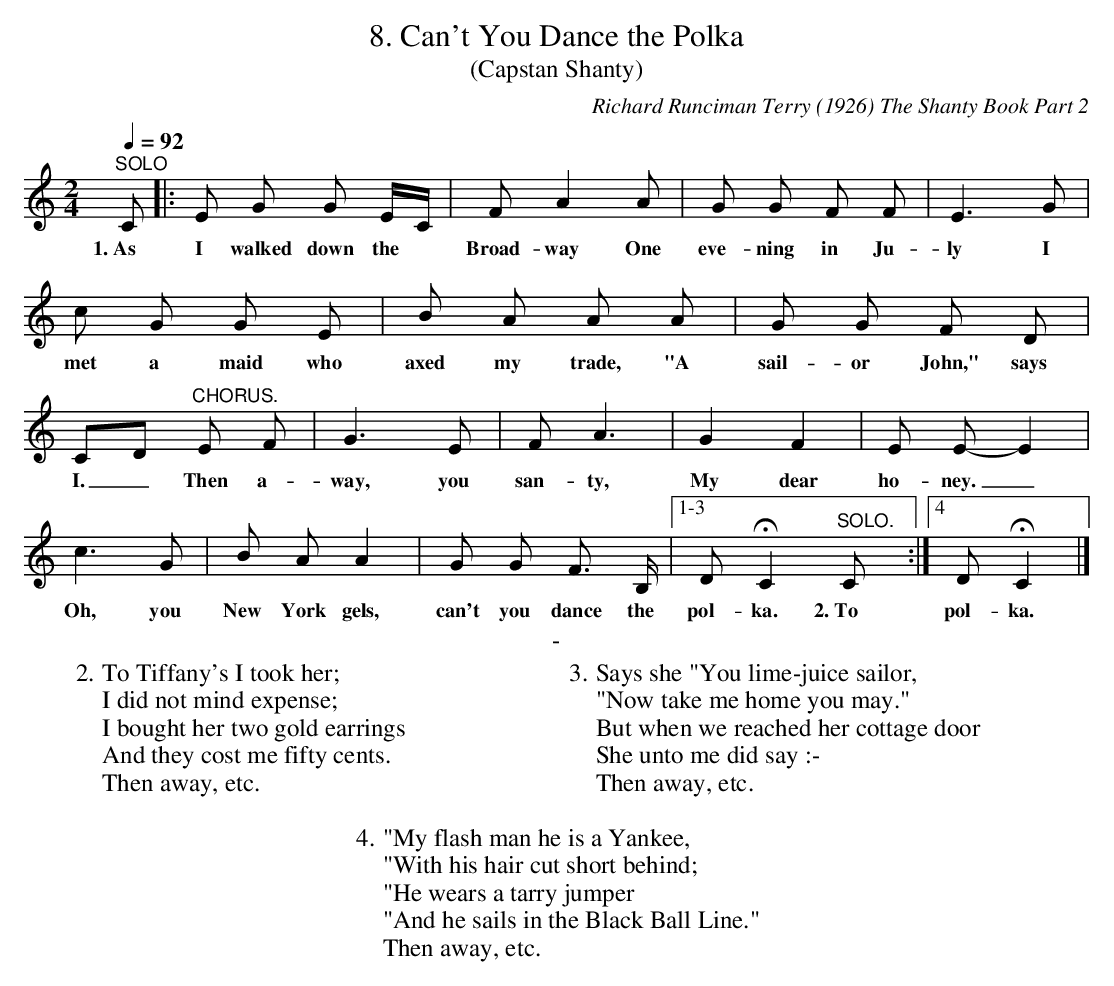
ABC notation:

X:1
T:8. Can't You Dance the Polka
T:(Capstan Shanty)
C:Richard Runciman Terry (1926) The Shanty Book Part 2
L:1/8
Q:1/4=92
M:2/4
K:C
"^SOLO" C |: E G G E/C/ | F A2 A | G G F F | E3 G|
w: 1.~As | I walked down the | Broad-way One | eve-ning in Ju- | ly I|
c G G E | B A A A | G G F D | CD "^CHORUS." E F |
w: met a maid who | axed my trade, "A | sail-or John," says | I._ Then a- |
G3 E | F A3 | G2 F2 | E E-E2 |
w: way, you | san-ty, | My dear | ho-ney._|
c3 G | B A A2 | G G F> B, |1-3 D HC2 "^SOLO." C :|4 D !fermata! C2 |]
w: Oh, you | New York gels, | can't you dance the | pol-ka. 2.~To | pol-ka.
T: -
W: 2. To Tiffany's I took her;
W: I did not mind expense;
W: I bought her two gold earrings
W: And they cost me fifty cents.
W: Then away, etc.
W:
W: 3. Says she "You lime-juice sailor,
W: "Now take me home you may."
W: But when we reached her cottage door
W: She unto me did say :-
W: Then away, etc.
W:
W: 4. "My flash man he is a Yankee,
W: "With his hair cut short behind;
W: "He wears a tarry jumper
W: "And he sails in the Black Ball Line."
W: Then away, etc.
